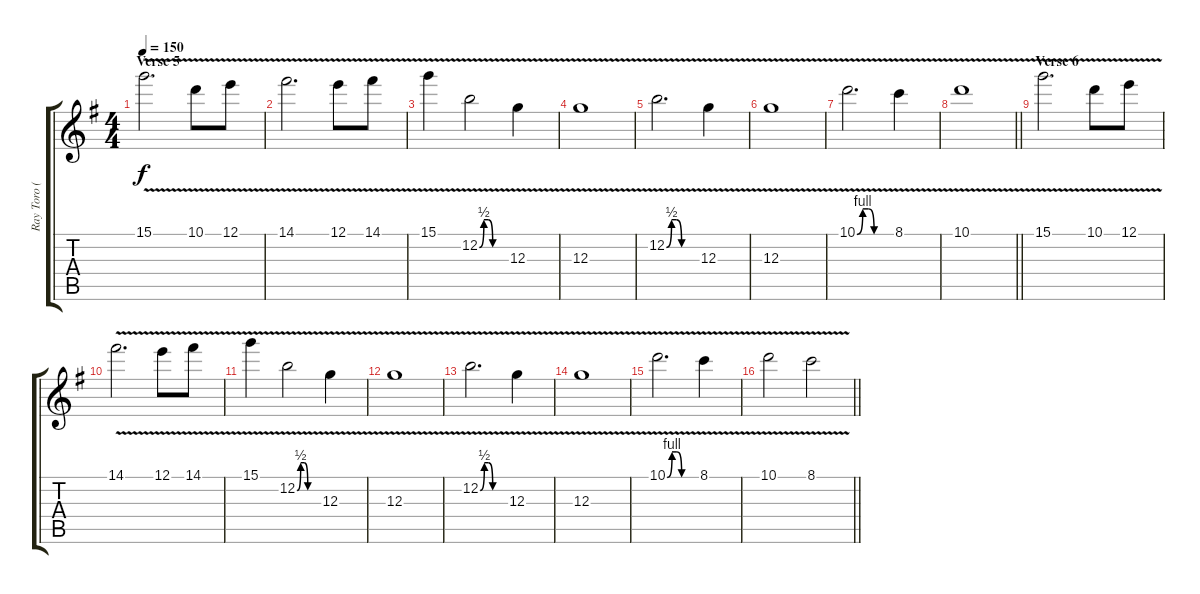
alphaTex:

\track ("Ray Toro (solo)" "Ray Toro (") {instrument distortionguitar}
\staff {score tabs}
\tuning (E4 B3 G3 D3 A2 E2) {hide}
\ts (4 4)
\section ("" "Verse 5")
\tempo 150
\clef g2
\ks eminor
15.1{v}.2{d dy f} 10.1{v}.8 12.1{v}.8 |
14.1{v}.2{d} 12.1{v}.8 14.1{v}.8 |
15.1{v}.4 12.2{be (custom 0 0 10 2 20 2 30 0 60 0) v}.2 12.3{v}.4 |
12.3{v}.1 |
12.2{be (custom 0 0 10 2 20 2 30 0 60 0) v}.2{d} 12.3{v}.4 |
12.3{v}.1 |
10.1{be (custom 0 0 10 4 20 4 30 0 60 0) v}.2{d} 8.1{v}.4 |
\barLineRight lightlight
10.1{v}.1 |
\section ("" "Verse 6")
15.1{v}.2{d} 10.1{v}.8 12.1{v}.8 |
14.1{v}.2{d} 12.1{v}.8 14.1{v}.8 |
15.1{v}.4 12.2{be (custom 0 0 10 2 20 2 30 0 60 0) v}.2 12.3{v}.4 |
12.3{v}.1 |
12.2{be (custom 0 0 10 2 20 2 30 0 60 0) v}.2{d} 12.3{v}.4 |
12.3{v}.1 |
10.1{be (custom 0 0 10 4 20 4 30 0 60 0) v}.2{d} 8.1{v}.4 |
\barLineRight lightlight
10.1{v}.2 8.1{v}.2
